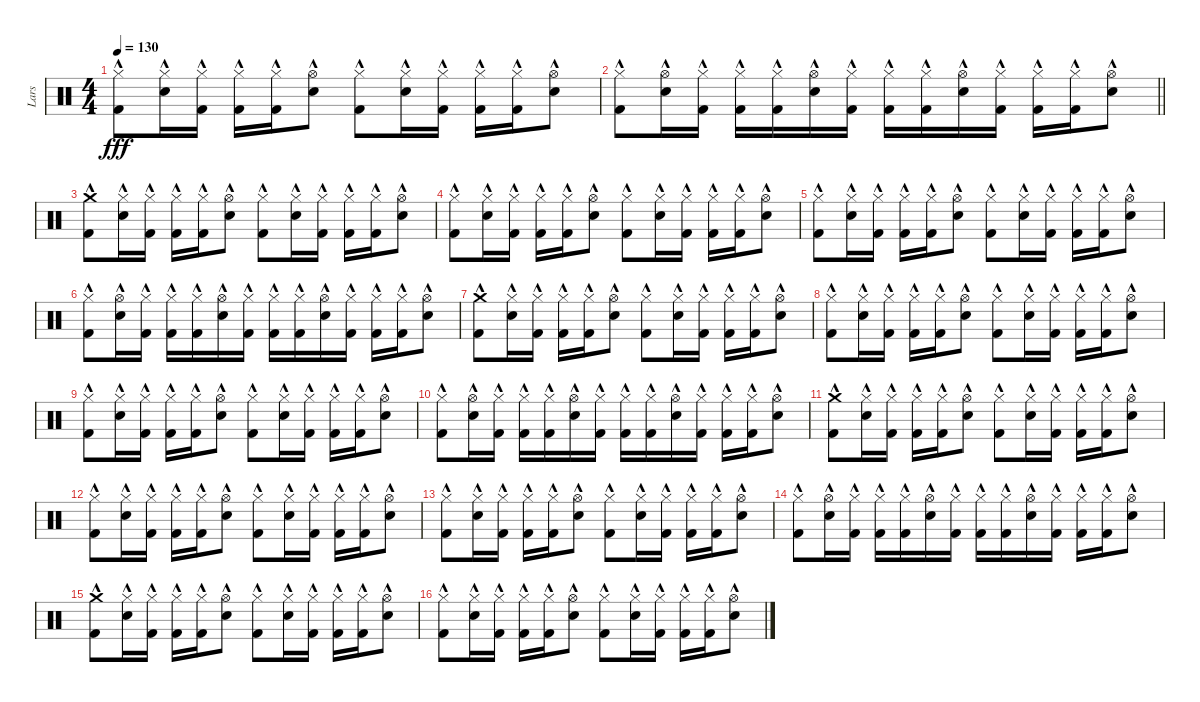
\track ("Lars" "Lars") {instrument percussion}
\staff {score}
\articulation defaults
\ts (4 4)
\tempo 130
\clef neutral
\ks c
("Hi-Hat (closed)"{hac} "Kick (hit) 2"{hac}).8{dy fff} ("Hi-Hat (closed)"{hac} "Electric Snare (hit)"{hac}).16 ("Hi-Hat (closed)"{hac} "Kick (hit) 2"{hac}).16 ("Hi-Hat (closed)"{hac} "Kick (hit) 2"{hac}).16 ("Hi-Hat (closed)"{hac} "Kick (hit) 2"{hac}).16 ("Hi-Hat (open)"{hac} "Electric Snare (hit)"{hac}).8 ("Hi-Hat (closed)"{hac} "Kick (hit) 2"{hac}).8 ("Hi-Hat (closed)"{hac} "Electric Snare (hit)"{hac}).16 ("Hi-Hat (closed)"{hac} "Kick (hit) 2"{hac}).16 ("Hi-Hat (closed)"{hac} "Kick (hit) 2"{hac}).16 ("Hi-Hat (closed)"{hac} "Kick (hit) 2"{hac}).16 ("Hi-Hat (open)"{hac} "Electric Snare (hit)"{hac}).8 |
\barLineRight lightlight
("Hi-Hat (closed)"{hac} "Kick (hit) 2"{hac}).8 ("Hi-Hat (open)"{hac} "Electric Snare (hit)"{hac}).16 ("Hi-Hat (closed)"{hac} "Kick (hit) 2"{hac}).16 ("Hi-Hat (closed)"{hac} "Kick (hit) 2"{hac}).16 ("Hi-Hat (closed)"{hac} "Kick (hit) 2"{hac}).16 ("Hi-Hat (open)"{hac} "Electric Snare (hit)"{hac}).16 ("Hi-Hat (closed)"{hac} "Kick (hit) 2"{hac}).16 ("Hi-Hat (closed)"{hac} "Kick (hit) 2"{hac}).16 ("Hi-Hat (closed)"{hac} "Kick (hit) 2"{hac}).16 ("Hi-Hat (open)"{hac} "Electric Snare (hit)"{hac}).16 ("Hi-Hat (closed)"{hac} "Kick (hit) 2"{hac}).16 ("Hi-Hat (closed)"{hac} "Kick (hit) 2"{hac}).16 ("Hi-Hat (closed)"{hac} "Kick (hit) 2"{hac}).16 ("Hi-Hat (open)"{hac} "Electric Snare (hit)"{hac}).8 |
("Crash medium (hit)"{hac} "Kick (hit) 2"{hac}).8 ("Hi-Hat (closed)"{hac} "Electric Snare (hit)"{hac}).16 ("Hi-Hat (closed)"{hac} "Kick (hit) 2"{hac}).16 ("Hi-Hat (closed)"{hac} "Kick (hit) 2"{hac}).16 ("Hi-Hat (closed)"{hac} "Kick (hit) 2"{hac}).16 ("Hi-Hat (open)"{hac} "Electric Snare (hit)"{hac}).8 ("Hi-Hat (closed)"{hac} "Kick (hit) 2"{hac}).8 ("Hi-Hat (closed)"{hac} "Electric Snare (hit)"{hac}).16 ("Hi-Hat (closed)"{hac} "Kick (hit) 2"{hac}).16 ("Hi-Hat (closed)"{hac} "Kick (hit) 2"{hac}).16 ("Hi-Hat (closed)"{hac} "Kick (hit) 2"{hac}).16 ("Hi-Hat (open)"{hac} "Electric Snare (hit)"{hac}).8 |
("Hi-Hat (closed)"{hac} "Kick (hit) 2"{hac}).8 ("Hi-Hat (closed)"{hac} "Electric Snare (hit)"{hac}).16 ("Hi-Hat (closed)"{hac} "Kick (hit) 2"{hac}).16 ("Hi-Hat (closed)"{hac} "Kick (hit) 2"{hac}).16 ("Hi-Hat (closed)"{hac} "Kick (hit) 2"{hac}).16 ("Hi-Hat (open)"{hac} "Electric Snare (hit)"{hac}).8 ("Hi-Hat (closed)"{hac} "Kick (hit) 2"{hac}).8 ("Hi-Hat (closed)"{hac} "Electric Snare (hit)"{hac}).16 ("Hi-Hat (closed)"{hac} "Kick (hit) 2"{hac}).16 ("Hi-Hat (closed)"{hac} "Kick (hit) 2"{hac}).16 ("Hi-Hat (closed)"{hac} "Kick (hit) 2"{hac}).16 ("Hi-Hat (open)"{hac} "Electric Snare (hit)"{hac}).8 |
("Hi-Hat (closed)"{hac} "Kick (hit) 2"{hac}).8 ("Hi-Hat (closed)"{hac} "Electric Snare (hit)"{hac}).16 ("Hi-Hat (closed)"{hac} "Kick (hit) 2"{hac}).16 ("Hi-Hat (closed)"{hac} "Kick (hit) 2"{hac}).16 ("Hi-Hat (closed)"{hac} "Kick (hit) 2"{hac}).16 ("Hi-Hat (open)"{hac} "Electric Snare (hit)"{hac}).8 ("Hi-Hat (closed)"{hac} "Kick (hit) 2"{hac}).8 ("Hi-Hat (closed)"{hac} "Electric Snare (hit)"{hac}).16 ("Hi-Hat (closed)"{hac} "Kick (hit) 2"{hac}).16 ("Hi-Hat (closed)"{hac} "Kick (hit) 2"{hac}).16 ("Hi-Hat (closed)"{hac} "Kick (hit) 2"{hac}).16 ("Hi-Hat (open)"{hac} "Electric Snare (hit)"{hac}).8 |
("Hi-Hat (closed)"{hac} "Kick (hit) 2"{hac}).8 ("Hi-Hat (open)"{hac} "Electric Snare (hit)"{hac}).16 ("Hi-Hat (closed)"{hac} "Kick (hit) 2"{hac}).16 ("Hi-Hat (closed)"{hac} "Kick (hit) 2"{hac}).16 ("Hi-Hat (closed)"{hac} "Kick (hit) 2"{hac}).16 ("Hi-Hat (open)"{hac} "Electric Snare (hit)"{hac}).16 ("Hi-Hat (closed)"{hac} "Kick (hit) 2"{hac}).16 ("Hi-Hat (closed)"{hac} "Kick (hit) 2"{hac}).16 ("Hi-Hat (closed)"{hac} "Kick (hit) 2"{hac}).16 ("Hi-Hat (open)"{hac} "Electric Snare (hit)"{hac}).16 ("Hi-Hat (closed)"{hac} "Kick (hit) 2"{hac}).16 ("Hi-Hat (closed)"{hac} "Kick (hit) 2"{hac}).16 ("Hi-Hat (closed)"{hac} "Kick (hit) 2"{hac}).16 ("Hi-Hat (open)"{hac} "Electric Snare (hit)"{hac}).8 |
("Crash medium (hit)"{hac} "Kick (hit) 2"{hac}).8 ("Hi-Hat (closed)"{hac} "Electric Snare (hit)"{hac}).16 ("Hi-Hat (closed)"{hac} "Kick (hit) 2"{hac}).16 ("Hi-Hat (closed)"{hac} "Kick (hit) 2"{hac}).16 ("Hi-Hat (closed)"{hac} "Kick (hit) 2"{hac}).16 ("Hi-Hat (open)"{hac} "Electric Snare (hit)"{hac}).8 ("Hi-Hat (closed)"{hac} "Kick (hit) 2"{hac}).8 ("Hi-Hat (closed)"{hac} "Electric Snare (hit)"{hac}).16 ("Hi-Hat (closed)"{hac} "Kick (hit) 2"{hac}).16 ("Hi-Hat (closed)"{hac} "Kick (hit) 2"{hac}).16 ("Hi-Hat (closed)"{hac} "Kick (hit) 2"{hac}).16 ("Hi-Hat (open)"{hac} "Electric Snare (hit)"{hac}).8 |
("Hi-Hat (closed)"{hac} "Kick (hit) 2"{hac}).8 ("Hi-Hat (closed)"{hac} "Electric Snare (hit)"{hac}).16 ("Hi-Hat (closed)"{hac} "Kick (hit) 2"{hac}).16 ("Hi-Hat (closed)"{hac} "Kick (hit) 2"{hac}).16 ("Hi-Hat (closed)"{hac} "Kick (hit) 2"{hac}).16 ("Hi-Hat (open)"{hac} "Electric Snare (hit)"{hac}).8 ("Hi-Hat (closed)"{hac} "Kick (hit) 2"{hac}).8 ("Hi-Hat (closed)"{hac} "Electric Snare (hit)"{hac}).16 ("Hi-Hat (closed)"{hac} "Kick (hit) 2"{hac}).16 ("Hi-Hat (closed)"{hac} "Kick (hit) 2"{hac}).16 ("Hi-Hat (closed)"{hac} "Kick (hit) 2"{hac}).16 ("Hi-Hat (open)"{hac} "Electric Snare (hit)"{hac}).8 |
("Hi-Hat (closed)"{hac} "Kick (hit) 2"{hac}).8 ("Hi-Hat (closed)"{hac} "Electric Snare (hit)"{hac}).16 ("Hi-Hat (closed)"{hac} "Kick (hit) 2"{hac}).16 ("Hi-Hat (closed)"{hac} "Kick (hit) 2"{hac}).16 ("Hi-Hat (closed)"{hac} "Kick (hit) 2"{hac}).16 ("Hi-Hat (open)"{hac} "Electric Snare (hit)"{hac}).8 ("Hi-Hat (closed)"{hac} "Kick (hit) 2"{hac}).8 ("Hi-Hat (closed)"{hac} "Electric Snare (hit)"{hac}).16 ("Hi-Hat (closed)"{hac} "Kick (hit) 2"{hac}).16 ("Hi-Hat (closed)"{hac} "Kick (hit) 2"{hac}).16 ("Hi-Hat (closed)"{hac} "Kick (hit) 2"{hac}).16 ("Hi-Hat (open)"{hac} "Electric Snare (hit)"{hac}).8 |
("Hi-Hat (closed)"{hac} "Kick (hit) 2"{hac}).8 ("Hi-Hat (open)"{hac} "Electric Snare (hit)"{hac}).16 ("Hi-Hat (closed)"{hac} "Kick (hit) 2"{hac}).16 ("Hi-Hat (closed)"{hac} "Kick (hit) 2"{hac}).16 ("Hi-Hat (closed)"{hac} "Kick (hit) 2"{hac}).16 ("Hi-Hat (open)"{hac} "Electric Snare (hit)"{hac}).16 ("Hi-Hat (closed)"{hac} "Kick (hit) 2"{hac}).16 ("Hi-Hat (closed)"{hac} "Kick (hit) 2"{hac}).16 ("Hi-Hat (closed)"{hac} "Kick (hit) 2"{hac}).16 ("Hi-Hat (open)"{hac} "Electric Snare (hit)"{hac}).16 ("Hi-Hat (closed)"{hac} "Kick (hit) 2"{hac}).16 ("Hi-Hat (closed)"{hac} "Kick (hit) 2"{hac}).16 ("Hi-Hat (closed)"{hac} "Kick (hit) 2"{hac}).16 ("Hi-Hat (open)"{hac} "Electric Snare (hit)"{hac}).8 |
("Crash medium (hit)"{hac} "Kick (hit) 2"{hac}).8 ("Hi-Hat (closed)"{hac} "Electric Snare (hit)"{hac}).16 ("Hi-Hat (closed)"{hac} "Kick (hit) 2"{hac}).16 ("Hi-Hat (closed)"{hac} "Kick (hit) 2"{hac}).16 ("Hi-Hat (closed)"{hac} "Kick (hit) 2"{hac}).16 ("Hi-Hat (open)"{hac} "Electric Snare (hit)"{hac}).8 ("Hi-Hat (closed)"{hac} "Kick (hit) 2"{hac}).8 ("Hi-Hat (closed)"{hac} "Electric Snare (hit)"{hac}).16 ("Hi-Hat (closed)"{hac} "Kick (hit) 2"{hac}).16 ("Hi-Hat (closed)"{hac} "Kick (hit) 2"{hac}).16 ("Hi-Hat (closed)"{hac} "Kick (hit) 2"{hac}).16 ("Hi-Hat (open)"{hac} "Electric Snare (hit)"{hac}).8 |
("Hi-Hat (closed)"{hac} "Kick (hit) 2"{hac}).8 ("Hi-Hat (closed)"{hac} "Electric Snare (hit)"{hac}).16 ("Hi-Hat (closed)"{hac} "Kick (hit) 2"{hac}).16 ("Hi-Hat (closed)"{hac} "Kick (hit) 2"{hac}).16 ("Hi-Hat (closed)"{hac} "Kick (hit) 2"{hac}).16 ("Hi-Hat (open)"{hac} "Electric Snare (hit)"{hac}).8 ("Hi-Hat (closed)"{hac} "Kick (hit) 2"{hac}).8 ("Hi-Hat (closed)"{hac} "Electric Snare (hit)"{hac}).16 ("Hi-Hat (closed)"{hac} "Kick (hit) 2"{hac}).16 ("Hi-Hat (closed)"{hac} "Kick (hit) 2"{hac}).16 ("Hi-Hat (closed)"{hac} "Kick (hit) 2"{hac}).16 ("Hi-Hat (open)"{hac} "Electric Snare (hit)"{hac}).8 |
("Hi-Hat (closed)"{hac} "Kick (hit) 2"{hac}).8 ("Hi-Hat (closed)"{hac} "Electric Snare (hit)"{hac}).16 ("Hi-Hat (closed)"{hac} "Kick (hit) 2"{hac}).16 ("Hi-Hat (closed)"{hac} "Kick (hit) 2"{hac}).16 ("Hi-Hat (closed)"{hac} "Kick (hit) 2"{hac}).16 ("Hi-Hat (open)"{hac} "Electric Snare (hit)"{hac}).8 ("Hi-Hat (closed)"{hac} "Kick (hit) 2"{hac}).8 ("Hi-Hat (closed)"{hac} "Electric Snare (hit)"{hac}).16 ("Hi-Hat (closed)"{hac} "Kick (hit) 2"{hac}).16 ("Hi-Hat (closed)"{hac} "Kick (hit) 2"{hac}).16 ("Hi-Hat (closed)"{hac} "Kick (hit) 2"{hac}).16 ("Hi-Hat (open)"{hac} "Electric Snare (hit)"{hac}).8 |
("Hi-Hat (closed)"{hac} "Kick (hit) 2"{hac}).8 ("Hi-Hat (open)"{hac} "Electric Snare (hit)"{hac}).16 ("Hi-Hat (closed)"{hac} "Kick (hit) 2"{hac}).16 ("Hi-Hat (closed)"{hac} "Kick (hit) 2"{hac}).16 ("Hi-Hat (closed)"{hac} "Kick (hit) 2"{hac}).16 ("Hi-Hat (open)"{hac} "Electric Snare (hit)"{hac}).16 ("Hi-Hat (closed)"{hac} "Kick (hit) 2"{hac}).16 ("Hi-Hat (closed)"{hac} "Kick (hit) 2"{hac}).16 ("Hi-Hat (closed)"{hac} "Kick (hit) 2"{hac}).16 ("Hi-Hat (open)"{hac} "Electric Snare (hit)"{hac}).16 ("Hi-Hat (closed)"{hac} "Kick (hit) 2"{hac}).16 ("Hi-Hat (closed)"{hac} "Kick (hit) 2"{hac}).16 ("Hi-Hat (closed)"{hac} "Kick (hit) 2"{hac}).16 ("Hi-Hat (open)"{hac} "Electric Snare (hit)"{hac}).8 |
("Crash medium (hit)"{hac} "Kick (hit) 2"{hac}).8 ("Hi-Hat (closed)"{hac} "Electric Snare (hit)"{hac}).16 ("Hi-Hat (closed)"{hac} "Kick (hit) 2"{hac}).16 ("Hi-Hat (closed)"{hac} "Kick (hit) 2"{hac}).16 ("Hi-Hat (closed)"{hac} "Kick (hit) 2"{hac}).16 ("Hi-Hat (open)"{hac} "Electric Snare (hit)"{hac}).8 ("Hi-Hat (closed)"{hac} "Kick (hit) 2"{hac}).8 ("Hi-Hat (closed)"{hac} "Electric Snare (hit)"{hac}).16 ("Hi-Hat (closed)"{hac} "Kick (hit) 2"{hac}).16 ("Hi-Hat (closed)"{hac} "Kick (hit) 2"{hac}).16 ("Hi-Hat (closed)"{hac} "Kick (hit) 2"{hac}).16 ("Hi-Hat (open)"{hac} "Electric Snare (hit)"{hac}).8 |
("Hi-Hat (closed)"{hac} "Kick (hit) 2"{hac}).8 ("Hi-Hat (closed)"{hac} "Electric Snare (hit)"{hac}).16 ("Hi-Hat (closed)"{hac} "Kick (hit) 2"{hac}).16 ("Hi-Hat (closed)"{hac} "Kick (hit) 2"{hac}).16 ("Hi-Hat (closed)"{hac} "Kick (hit) 2"{hac}).16 ("Hi-Hat (open)"{hac} "Electric Snare (hit)"{hac}).8 ("Hi-Hat (closed)"{hac} "Kick (hit) 2"{hac}).8 ("Hi-Hat (closed)"{hac} "Electric Snare (hit)"{hac}).16 ("Hi-Hat (closed)"{hac} "Kick (hit) 2"{hac}).16 ("Hi-Hat (closed)"{hac} "Kick (hit) 2"{hac}).16 ("Hi-Hat (closed)"{hac} "Kick (hit) 2"{hac}).16 ("Hi-Hat (open)"{hac} "Electric Snare (hit)"{hac}).8
